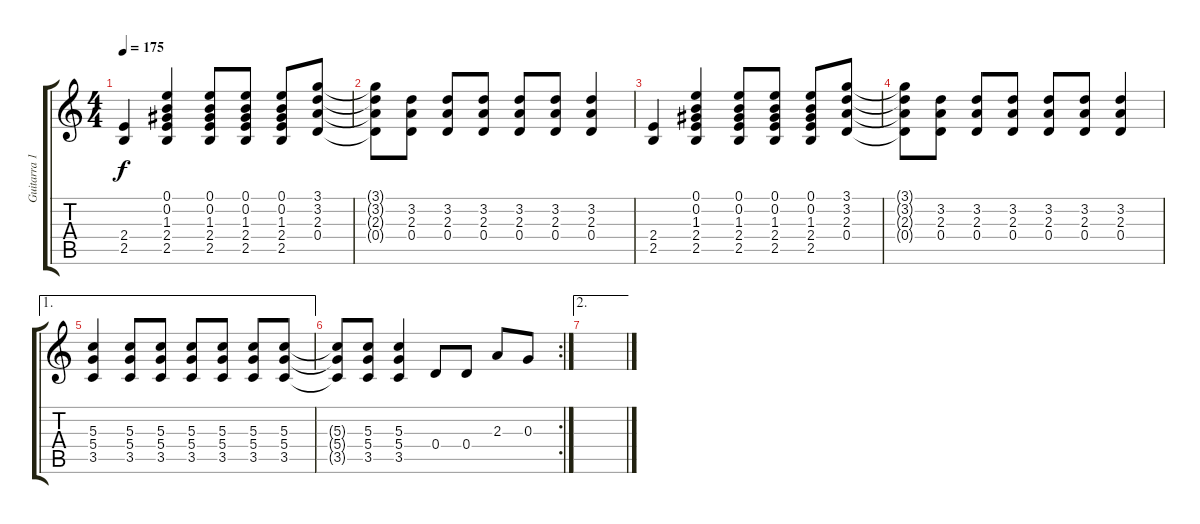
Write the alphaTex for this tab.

\track ("Guitarra 1 Billie Joe" "Guitarra 1") {instrument distortionguitar}
\staff {score tabs}
\tuning (E4 B3 G3 D3 A2 E2) {hide}
\ts (4 4)
\tempo 175
\clef g2
\ks c
(2.4 2.5).4{dy f} (0.1 0.2 1.3 2.4 2.5).4 (0.1 0.2 1.3 2.4 2.5).8 (0.1 0.2 1.3 2.4 2.5).8 (0.1 0.2 1.3 2.4 2.5).8 (3.1 3.2 2.3 0.4).8 |
(3.1{t} 3.2{t} 2.3{t} 0.4{t}).8 (3.2 2.3 0.4).8 (3.2 2.3 0.4).8 (3.2 2.3 0.4).8 (3.2 2.3 0.4).8 (3.2 2.3 0.4).8 (3.2 2.3 0.4).4 |
(2.4 2.5).4 (0.1 0.2 1.3 2.4 2.5).4 (0.1 0.2 1.3 2.4 2.5).8 (0.1 0.2 1.3 2.4 2.5).8 (0.1 0.2 1.3 2.4 2.5).8 (3.1 3.2 2.3 0.4).8 |
(3.1{t} 3.2{t} 2.3{t} 0.4{t}).8 (3.2 2.3 0.4).8 (3.2 2.3 0.4).8 (3.2 2.3 0.4).8 (3.2 2.3 0.4).8 (3.2 2.3 0.4).8 (3.2 2.3 0.4).4 |
\ae 1
(5.3 5.4 3.5).4 (5.3 5.4 3.5).8 (5.3 5.4 3.5).8 (5.3 5.4 3.5).8 (5.3 5.4 3.5).8 (5.3 5.4 3.5).8 (5.3 5.4 3.5).8 |
\rc 2
(5.3{t} 5.4{t} 3.5{t}).8 (5.3 5.4 3.5).8 (5.3 5.4 3.5).4 0.4.8 0.4.8 2.3.8 0.3.8 |
\ae 2
